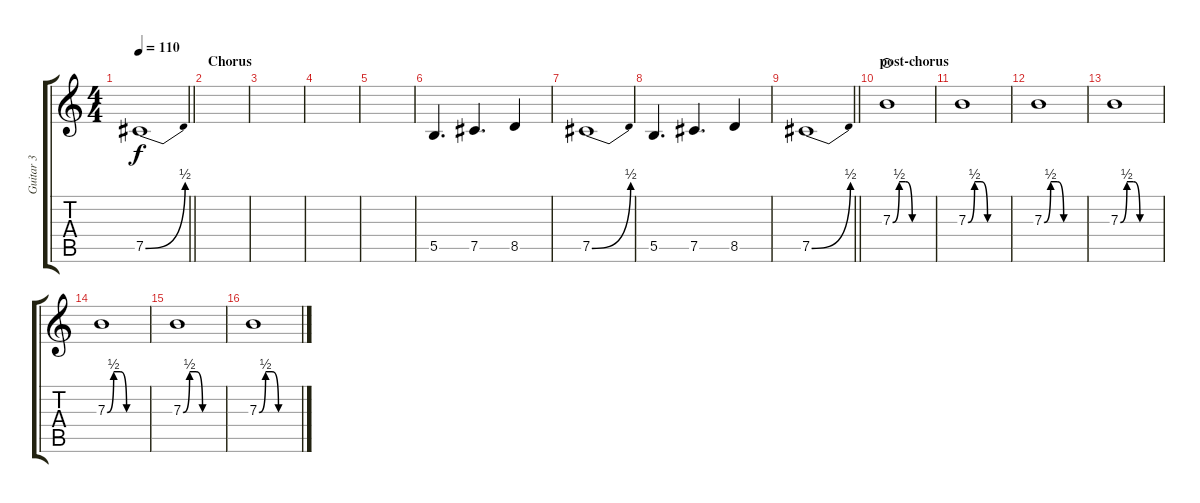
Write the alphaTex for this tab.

\track ("Guitar 3" "Guitar 3") {instrument overdrivenguitar}
\staff {score tabs}
\tuning (Db4 Ab3 E3 B2 Gb2 B1) {hide}
\ts (4 4)
\tempo 110
\clef g2
\barLineRight lightlight
\ks c
7.5{be (bend 0 0 60 2)}.1{dy f} |
\section ("" "Chorus")
|
|
|
|
5.5.4{d} 7.5.4{d} 8.5.4 |
7.5{be (bend 0 0 60 2)}.1 |
5.5.4{d} 7.5.4{d} 8.5.4 |
\barLineRight lightlight
7.5{be (bend 0 0 60 2)}.1 |
\section ("" "post-chorus")
7.3{be (custom 0 0 10 2 20 2 30 0 60 0)}.1{waho} |
7.3{be (custom 0 0 10 2 20 2 30 0 60 0)}.1 |
7.3{be (custom 0 0 10 2 20 2 30 0 60 0)}.1 |
7.3{be (custom 0 0 10 2 20 2 30 0 60 0)}.1 |
7.3{be (custom 0 0 10 2 20 2 30 0 60 0)}.1 |
7.3{be (custom 0 0 10 2 20 2 30 0 60 0)}.1 |
7.3{be (custom 0 0 10 2 20 2 30 0 60 0)}.1
